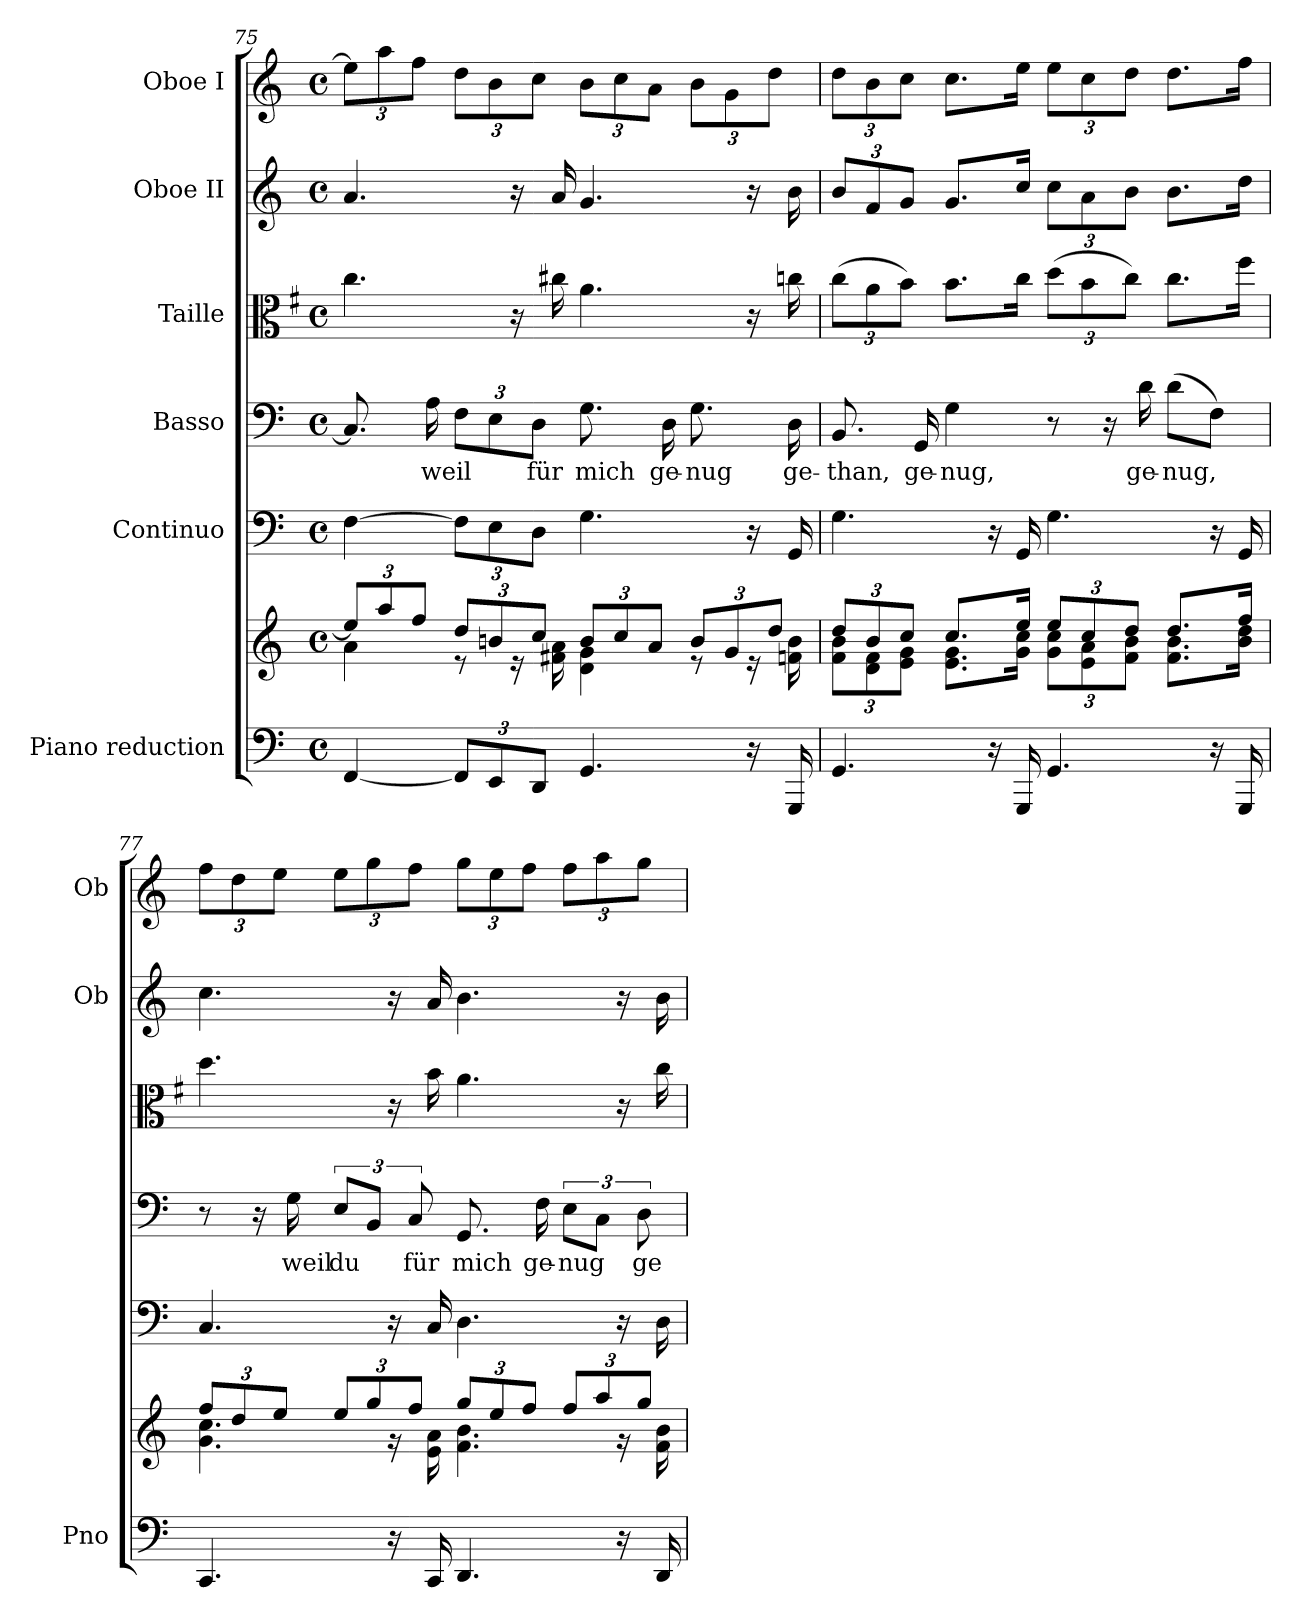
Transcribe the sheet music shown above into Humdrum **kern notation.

**kern	**kern	**kern	**kern	**text	**kern	**kern	**kern
*part6	*part6	*part5	*part4	*part4	*part3	*part2	*part1
*staff7	*staff6	*staff5	*staff4	*staff4	*staff3	*staff2	*staff1
*I"Piano reduction	*	*I"Continuo	*I"Basso	*	*I"Taille	*I"Oboe II	*I"Oboe I
*I'Pno	*	*	*	*	*	*I'Ob	*I'Ob
*clefF4	*clefG2	*clefF4	*clefF4	*	*clefC3	*clefG2	*clefG2
*	*	*	*	*	*ITrd4c7	*	*
*k[]	*k[]	*k[]	*k[]	*	*k[]	*k[]	*k[]
*M4/4	*M4/4	*M4/4	*M4/4	*	*M4/4	*M4/4	*M4/4
*met(c)	*met(c)	*met(c)	*met(c)	*	*met(c)	*met(c)	*met(c)
*	*Xbrackettup	*	*	*	*	*	*Xbrackettup
=75	=75	=75	=75	=75	=75	=75	=75
*	*^	*	*	*	*	*	*
[4FF/	12ee/L]	4a\	[4F\	8.C/]	.	4.f\	4.a/	12ee\L]
.	12aa/	.	.	.	.	.	.	12aa\
.	12ff/J	.	.	.	.	.	.	12ff\J
!	!	!	!	!	!LO:LY:b	!	!	!
.	.	.	.	16A\	weil	.	.	.
*Xbrackettup	*	*	*Xbrackettup	*Xbrackettup	*	*	*	*
12FF/L]	12dd/L	8r	12F\L]	12F\L	.	.	.	12dd\L
12EE/	12bn/	.	12E\	12E\	.	.	.	12b\
.	.	16r	.	.	.	16r	16r	.
!	!	!	!	!	!LO:LY:b	!	!	!
12DD/J	12cc/J	.	12D\J	12D\J	für	.	.	12cc\J
.	.	16f#X\ 16a\	.	.	.	16f#X\	16a/	.
!	!	!	!	!	!LO:LY:b	!	!	!
4.GG/	12b/L	4d\ 4g\	4.G\	8.G\	mich	4.d\	4.g/	12b\L
.	12cc/	.	.	.	.	.	.	12cc\
.	12a/J	.	.	.	.	.	.	12a\J
!	!	!	!	!	!LO:LY:b	!	!	!
.	.	.	.	16D\	ge-	.	.	.
!	!	!	!	!	!LO:LY:b	!	!	!
.	12b/L	8re	.	8.G\	-nug	.	.	12b\L
.	12g/	.	.	.	.	.	.	12g\
16r	.	16re	16r	.	.	16r	16r	.
.	12dd/J	.	.	.	.	.	.	12dd\J
!	!	!	!	!	!LO:LY:b	!	!	!
16GGG/	.	16fn\ 16b\	16GG/	16D\	ge-	16fn\	16b\	.
!!LO:LB:g=z
=76	=76	=76	=76	=76	=76	=76	=76	=76
!	!	!	!	!	!LO:LY:b	!	!	!
*	*	*	*	*	*	*Xbrackettup	*Xbrackettup	*
4.GG/	12dd/L	12f\ 12b\L	4.G\	8.BB/	-than,	(>12f\L	12b/L	12dd\L
.	12b/	12d\ 12f\	.	.	.	12d\	12f/	12b\
.	12cc/J	12e\ 12g\J	.	.	.	12e\J)	12g/J	12cc\J
!	!	!	!	!	!LO:LY:b	!	!	!
.	.	.	.	16GG/	ge-	.	.	.
!	!	!	!	!	!LO:LY:b	!	!	!
.	8.cc/L	8.e\ 8.g\L	.	4G\	-nug,	8.e\L	8.g/L	8.cc\L
16r	.	.	16r	.	.	.	.	.
16GGG/	16ee/Jk	16g\ 16cc\Jk	16GG/	.	.	16f\Jk	16cc/Jk	16ee\Jk
4.GG/	12ee/L	12g\ 12cc\L	4.G\	8r	.	(>12g\L	12cc\L	12ee\L
.	12cc/	12e\ 12a\	.	.	.	12e\	12a\	12cc\
.	.	.	.	16r	.	.	.	.
.	12dd/J	12f\ 12b\J	.	.	.	12f\J)	12b\J	12dd\J
!	!	!	!	!	!LO:LY:b	!	!	!
.	.	.	.	16d\	ge-	.	.	.
!	!	!	!	!	!LO:LY:b	!	!	!
.	8.dd/L	8.f\ 8.b\L	.	(>8d\L	-nug,	8.f\L	8.b\L	8.dd\L
16r	.	.	16r	8F\J)	.	.	.	.
16GGG/	16ff/Jk	16b\ 16dd\Jk	16GG/	.	.	16b\Jk	16dd\Jk	16ff\Jk
=77	=77	=77	=77	=77	=77	=77	=77	=77
4.CC/	12ff/L	4.g\ 4.cc\	4.C/	8r	.	4.g\	4.cc\	12ff\L
.	12dd/	.	.	.	.	.	.	12dd\
.	.	.	.	16r	.	.	.	.
.	12ee/J	.	.	.	.	.	.	12ee\J
!	!	!	!	!	!LO:LY:b	!	!	!
.	.	.	.	16G\	weil	.	.	.
*	*	*	*	*brackettup	*	*	*	*
!	!	!	!	!	!LO:LY:b	!	!	!
.	12ee/L	.	.	12E/L	du	.	.	12ee\L
.	12gg/	.	.	12BB/J	.	.	.	12gg\
16r	.	16r	16r	.	.	16r	16r	.
!	!	!	!	!	!LO:LY:b	!	!	!
.	12ff/J	.	.	12C/	für	.	.	12ff\J
16CC/	.	16e\ 16a\	16C/	.	.	16e\	16a/	.
!	!	!	!	!	!LO:LY:b	!	!	!
4.DD/	12gg/L	4.f\ 4.b\	4.D\	8.GG/	mich	4.d\	4.b\	12gg\L
.	12ee/	.	.	.	.	.	.	12ee\
.	12ff/J	.	.	.	.	.	.	12ff\J
!	!	!	!	!	!LO:LY:b	!	!	!
.	.	.	.	16F\	ge-	.	.	.
!	!	!	!	!	!LO:LY:b	!	!	!
.	12ff/L	.	.	12E\L	-nug	.	.	12ff\L
.	12aa/	.	.	12C\J	.	.	.	12aa\
16r	.	16r	16r	.	.	16r	16r	.
!	!	!	!	!	!LO:LY:b	!	!	!
.	12gg/J	.	.	12D\	ge-	.	.	12gg\J
16DD/	.	16f\ 16b\	16D\	.	.	16f\	16b\	.
*	*v	*v	*	*	*	*	*	*
=	=	=	=	=	=	=	=
*-	*-	*-	*-	*-	*-	*-	*-
